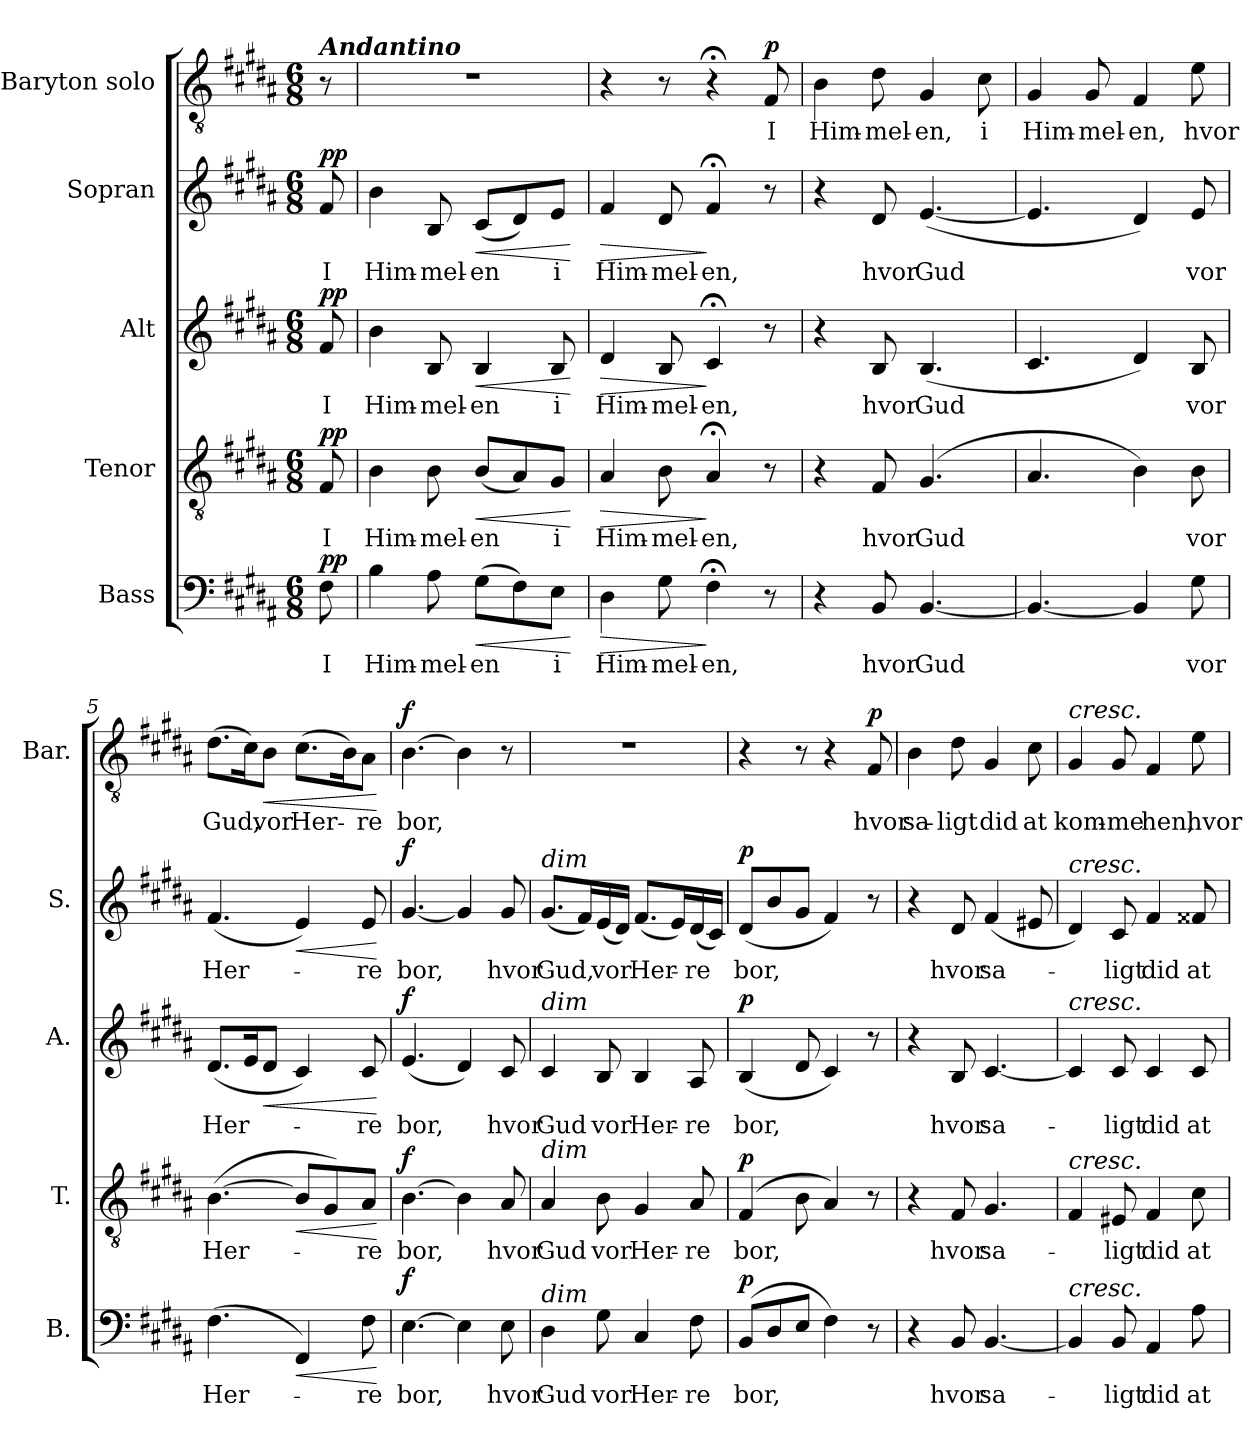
**kern	**text	**dynam	**kern	**text	**dynam	**kern	**text	**dynam	**kern	**text	**dynam	**kern	**text	**dynam
*part5	*part5	*part5	*part4	*part4	*part4	*part3	*part3	*part3	*part2	*part2	*part2	*part1	*part1	*part1
*staff5	*staff5	*staff5	*staff4	*staff4	*staff4	*staff3	*staff3	*staff3	*staff2	*staff2	*staff2	*staff1	*staff1	*staff1
*I"Bass	*	*	*I"Tenor	*	*	*I"Alt	*	*	*I"Sopran	*	*	*I"Baryton solo	*	*
*I'B.	*	*	*I'T.	*	*	*I'A.	*	*	*I'S.	*	*	*I'Bar.	*	*
*clefF4	*	*	*clefGv2	*	*	*clefG2	*	*	*clefG2	*	*	*clefGv2	*	*
*k[f#c#g#d#a#]	*	*	*k[f#c#g#d#a#]	*	*	*k[f#c#g#d#a#]	*	*	*k[f#c#g#d#a#]	*	*	*k[f#c#g#d#a#]	*	*
*M6/8	*	*	*M6/8	*	*	*M6/8	*	*	*M6/8	*	*	*M6/8	*	*
*MM60	*	*	*MM60	*	*	*MM60	*	*	*MM60	*	*	*MM60	*	*
=	=	=	=	=	=	=	=	=	=	=	=	=	=	=
!	!	!	!	!	!	!	!	!	!	!	!	!LO:TX:a:Bi:t=Andantino	!	!
!	!LO:LY:b	!LO:DY:a	!	!LO:LY:b	!LO:DY:a	!	!LO:LY:b	!LO:DY:a	!	!LO:LY:b	!LO:DY:a	!	!	!
8F#\	I	pp	8F#/	I	pp	8f#/	I	pp	8f#/	I	pp	8r	.	.
=1	=1	=1	=1	=1	=1	=1	=1	=1	=1	=1	=1	=1	=1	=1
!	!LO:LY:b	!	!	!LO:LY:b	!	!	!LO:LY:b	!	!	!LO:LY:b	!	!	!	!
4B\	Him-	.	4B\	Him-	.	4b\	Him-	.	4b\	Him-	.	2.r	.	.
!	!LO:LY:b	!	!	!LO:LY:b	!	!	!LO:LY:b	!	!	!LO:LY:b	!	!	!	!
8A#\	-mel-	.	8B\	-mel-	.	8B/	-mel-	.	8B/	-mel-	.	.	.	.
!	!LO:LY:b	!LO:HP:b	!	!LO:LY:b	!LO:HP:b	!	!LO:LY:b	!LO:HP:b	!	!LO:LY:b	!LO:HP:b	!	!	!
(>8G#\L	-en	<	(<8B/L	-en	<	4B/	-en	<	(<8c#/L	-en	<	.	.	.
8F#\)	.	.	8A#/)	.	.	.	.	.	8d#/)	.	.	.	.	.
!	!LO:LY:b	!	!	!LO:LY:b	!	!	!LO:LY:b	!	!	!LO:LY:b	!	!	!	!
8E\J	i	.	8G#/J	i	.	8B/	i	.	8e/J	i	.	.	.	.
.	.	[	.	.	[	.	.	[	.	.	[	.	.	.
=2	=2	=2	=2	=2	=2	=2	=2	=2	=2	=2	=2	=2	=2	=2
!	!LO:LY:b	!LO:HP:b	!	!LO:LY:b	!LO:HP:b	!	!LO:LY:b	!LO:HP:b	!	!LO:LY:b	!LO:HP:b	!	!	!
4D#\	Him-	>	4A#/	Him-	>	4d#/	Him-	>	4f#/	Him-	>	4r	.	.
!	!LO:LY:b	!	!	!LO:LY:b	!	!	!LO:LY:b	!	!	!LO:LY:b	!	!	!	!
8G#\	-mel-	.	8B\	-mel-	.	8B/	-mel-	.	8d#/	-mel-	.	8r	.	.
!	!LO:LY:b	!	!	!LO:LY:b	!	!	!LO:LY:b	!	!	!LO:LY:b	!	!	!	!
4F#;<\	-en,	]	4A#;</	-en,	]	4c#;</	-en,	]	4f#;</	-en,	]	4r;<	.	.
!	!	!	!	!	!	!	!	!	!	!	!	!	!LO:LY:b	!LO:DY:a
8r	.	.	8r	.	.	8r	.	.	8r	.	.	8F#/	I	p
=3	=3	=3	=3	=3	=3	=3	=3	=3	=3	=3	=3	=3	=3	=3
!	!	!	!	!	!	!	!	!	!	!	!	!	!LO:LY:b	!
4r	.	.	4r	.	.	4r	.	.	4r	.	.	4B\	Him-	.
!	!LO:LY:b	!	!	!LO:LY:b	!	!	!LO:LY:b	!	!	!LO:LY:b	!	!	!LO:LY:b	!
8BB/	hvor	.	8F#/	hvor	.	8B/	hvor	.	8d#/	hvor	.	8d#\	-mel-	.
!	!LO:LY:b	!	!	!LO:LY:b	!	!	!LO:LY:b	!	!	!LO:LY:b	!	!	!LO:LY:b	!
[4.BB/	Gud	.	(<4.G#/	Gud	.	(<4.B/	Gud	.	(<[4.e/	Gud	.	4G#/	-en,	.
!	!	!	!	!	!	!	!	!	!	!	!	!	!LO:LY:b	!
.	.	.	.	.	.	.	.	.	.	.	.	8c#\	i	.
=4	=4	=4	=4	=4	=4	=4	=4	=4	=4	=4	=4	=4	=4	=4
!	!	!	!	!	!	!	!	!	!	!	!	!	!LO:LY:b	!
4.BB/_	.	.	4.A#/	.	.	4.c#/	.	.	4.e/]	.	.	4G#/	Him-	.
!	!	!	!	!	!	!	!	!	!	!	!	!	!LO:LY:b	!
.	.	.	.	.	.	.	.	.	.	.	.	8G#/	-mel-	.
!	!	!	!	!	!	!	!	!	!	!	!	!	!LO:LY:b	!
4BB/]	.	.	4B\)	.	.	4d#/)	.	.	4d#/)	.	.	4F#/	-en,	.
!	!LO:LY:b	!	!	!LO:LY:b	!	!	!LO:LY:b	!	!	!LO:LY:b	!	!	!LO:LY:b	!
8G#\	vor	.	8B\	vor	.	8B/	vor	.	8e/	vor	.	8e\	hvor	.
!!LO:PB:g=z
=5	=5	=5	=5	=5	=5	=5	=5	=5	=5	=5	=5	=5	=5	=5
!	!LO:LY:b	!	!	!LO:LY:b	!	!	!LO:LY:b	!	!	!LO:LY:b	!	!	!LO:LY:b	!
(>4.F#\	Her-	.	(>[4.B\	Her-	.	(<8.d#/L	Her-	.	(<4.f#/	Her-	.	(>8.d#\L	Gud,	.
.	.	.	.	.	.	16e/K	.	.	.	.	.	16c#\K)	.	.
!	!	!	!	!	!	!	!	!LO:HP:b	!	!	!	!	!LO:LY:b	!LO:HP:b
.	.	.	.	.	.	8d#/J	.	<	.	.	.	8B\J	vor	<
!	!	!LO:HP:b	!	!	!LO:HP:b	!	!	!	!	!	!LO:HP:b	!	!LO:LY:b	!
4FF#/)	.	<	8B/L]	.	<	4c#/)	.	.	4e/)	.	<	(>8.c#\L	Her-	.
.	.	.	8G#/)	.	.	.	.	.	.	.	.	.	.	.
.	.	.	.	.	.	.	.	.	.	.	.	16B\K)	.	.
!	!LO:LY:b	!	!	!LO:LY:b	!	!	!LO:LY:b	!	!	!LO:LY:b	!	!	!LO:LY:b	!
8F#\	-re	.	8A#/J	-re	.	8c#/	-re	.	8e/	-re	.	8A#\J	-re	.
.	.	[	.	.	[	.	.	[	.	.	[	.	.	[
=6	=6	=6	=6	=6	=6	=6	=6	=6	=6	=6	=6	=6	=6	=6
!	!LO:LY:b	!LO:DY:a	!	!LO:LY:b	!LO:DY:a	!	!LO:LY:b	!LO:DY:a	!	!LO:LY:b	!LO:DY:a	!	!LO:LY:b	!LO:DY:a
[4.E\	bor,	f	[4.B\	bor,	f	(<4.e/	bor,	f	[4.g#/	bor,	f	[4.B\	bor,	f
4E\]	.	.	4B\]	.	.	4d#/)	.	.	4g#/]	.	.	4B\]	.	.
!	!LO:LY:b	!	!	!LO:LY:b	!	!	!LO:LY:b	!	!	!LO:LY:b	!	!	!	!
8E\	hvor	.	8A#/	hvor	.	8c#/	hvor	.	8g#/	hvor	.	8r	.	.
=7	=7	=7	=7	=7	=7	=7	=7	=7	=7	=7	=7	=7	=7	=7
!	!	!	!	!	!	!	!	!	!LO:TX:a:i:t=dim	!	!	!	!	!
!	!	!	!	!	!	!LO:TX:a:i:t=dim	!	!	!	!	!	!	!	!
!	!	!	!LO:TX:a:i:t=dim	!	!	!	!	!	!	!	!	!	!	!
!LO:TX:a:i:t=dim	!	!	!	!	!	!	!	!	!	!	!	!	!	!
!	!LO:LY:b	!	!	!LO:LY:b	!	!	!LO:LY:b	!	!	!LO:LY:b	!	!	!	!
4D#\	Gud	.	4A#/	Gud	.	4c#/	Gud	.	(<8.g#/L	Gud,	.	2.r	.	.
.	.	.	.	.	.	.	.	.	16f#/L)	.	.	.	.	.
!	!LO:LY:b	!	!	!LO:LY:b	!	!	!LO:LY:b	!	!	!LO:LY:b	!	!	!	!
8G#\	vor	.	8B\	vor	.	8B/	vor	.	(<16e/	vor	.	.	.	.
.	.	.	.	.	.	.	.	.	16d#/JJ)	.	.	.	.	.
!	!LO:LY:b	!	!	!LO:LY:b	!	!	!LO:LY:b	!	!	!LO:LY:b	!	!	!	!
4C#/	Her-	.	4G#/	Her-	.	4B/	Her-	.	(<8.f#/L	Her-	.	.	.	.
.	.	.	.	.	.	.	.	.	16e/L)	.	.	.	.	.
!	!LO:LY:b	!	!	!LO:LY:b	!	!	!LO:LY:b	!	!	!LO:LY:b	!	!	!	!
8F#\	-re	.	8A#/	-re	.	8A#/	-re	.	(<16d#/	-re	.	.	.	.
.	.	.	.	.	.	.	.	.	16c#/JJ)	.	.	.	.	.
=8	=8	=8	=8	=8	=8	=8	=8	=8	=8	=8	=8	=8	=8	=8
!	!LO:LY:b	!LO:DY:a	!	!LO:LY:b	!LO:DY:a	!	!LO:LY:b	!LO:DY:a	!	!LO:LY:b	!LO:DY:a	!	!	!
(>8BB/L	bor,	p	(>4F#/	bor,	p	(<4B/	bor,	p	(<8d#/L	bor,	p	4r	.	.
8D#/	.	.	.	.	.	.	.	.	8b/	.	.	.	.	.
8E/J	.	.	8B\	.	.	8d#/	.	.	8g#/J	.	.	8r	.	.
4F#\)	.	.	4A#/)	.	.	4c#/)	.	.	4f#/)	.	.	4r	.	.
!	!	!	!	!	!	!	!	!	!	!	!	!	!LO:LY:b	!LO:DY:a
8r	.	.	8r	.	.	8r	.	.	8r	.	.	8F#/	hvor	p
=9	=9	=9	=9	=9	=9	=9	=9	=9	=9	=9	=9	=9	=9	=9
!	!	!	!	!	!	!	!	!	!	!	!	!	!LO:LY:b	!
4r	.	.	4r	.	.	4r	.	.	4r	.	.	4B\	sa-	.
!	!LO:LY:b	!	!	!LO:LY:b	!	!	!LO:LY:b	!	!	!LO:LY:b	!	!	!LO:LY:b	!
8BB/	hvor	.	8F#/	hvor	.	8B/	hvor	.	8d#/	hvor	.	8d#\	-ligt	.
!	!LO:LY:b	!	!	!LO:LY:b	!	!	!LO:LY:b	!	!	!LO:LY:b	!	!	!LO:LY:b	!
[4.BB/	sa-	.	4.G#/	sa-	.	[4.c#/	sa-	.	(<4f#/	sa-	.	4G#/	did	.
!	!	!	!	!	!	!	!	!	!	!	!	!	!LO:LY:b	!
.	.	.	.	.	.	.	.	.	8e#X/	.	.	8c#\	at	.
!!LO:PB:g=z
=10	=10	=10	=10	=10	=10	=10	=10	=10	=10	=10	=10	=10	=10	=10
!	!	!	!	!	!	!	!	!	!	!	!	!LO:TX:a:i:t=cresc.	!	!
!	!	!	!	!	!	!	!	!	!LO:TX:a:i:t=cresc.	!	!	!	!	!
!	!	!	!	!	!	!LO:TX:a:i:t=cresc.	!	!	!	!	!	!	!	!
!	!	!	!LO:TX:a:i:t=cresc.	!	!	!	!	!	!	!	!	!	!	!
!LO:TX:a:i:t=cresc.	!	!	!	!	!	!	!	!	!	!	!	!	!	!
!	!	!	!	!	!	!	!	!	!	!	!	!	!LO:LY:b	!
4BB/]	.	.	4F#/	.	.	4c#/]	.	.	4d#/)	.	.	4G#/	kom-	.
!	!LO:LY:b	!	!	!LO:LY:b	!	!	!LO:LY:b	!	!	!LO:LY:b	!	!	!LO:LY:b	!
8BB/	-ligt	.	8E#X/	-ligt	.	8c#/	-ligt	.	8c#/	-ligt	.	8G#/	-me	.
!	!LO:LY:b	!	!	!LO:LY:b	!	!	!LO:LY:b	!	!	!LO:LY:b	!	!	!LO:LY:b	!
4AA#/	did	.	4F#/	did	.	4c#/	did	.	4f#/	did	.	4F#/	hen,	.
!	!LO:LY:b	!	!	!LO:LY:b	!	!	!LO:LY:b	!	!	!LO:LY:b	!	!	!LO:LY:b	!
8A#\	at	.	8c#\	at	.	8c#/	at	.	8f##X/	at	.	8e\	hvor	.
=	=	=	=	=	=	=	=	=	=	=	=	=	=	=
*-	*-	*-	*-	*-	*-	*-	*-	*-	*-	*-	*-	*-	*-	*-
